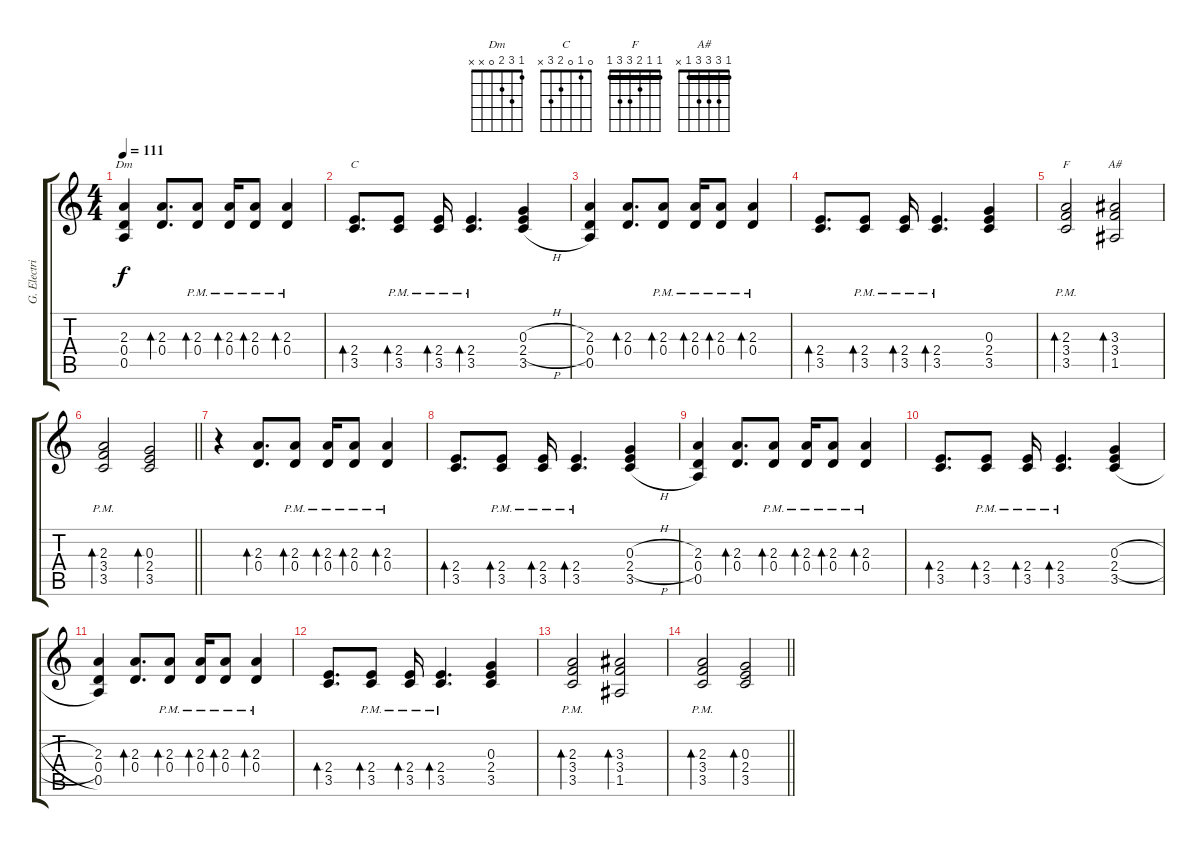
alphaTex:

\track ("G. Electrica" "G. Electri") {instrument overdrivenguitar}
\staff {score tabs}
\tuning (E4 B3 G3 D3 A2 E2) {hide}
\chord ("Dm" 1 3 2 0 x x)
\chord ("C" 0 1 0 2 3 x)
\chord ("F" 1 1 2 3 3 1) {barre 1}
\chord ("A#" 1 3 3 3 1 x) {barre 1}
\ts (4 4)
\tempo 111
\clef g2
\ks c
(2.3 0.4 0.5).4{ch "Dm" dy f} (2.3 0.4).8{d bd 60} (2.3 0.4{pm}).8{bd 60} (2.3 0.4{pm}).16{bd 60} (2.3 0.4{pm}).8{bd 60} (2.3 0.4{pm}).4{bd 60} |
(2.4 3.5).8{d bd 60 ch "C"} (2.4{pm} 3.5).8{bd 60} (2.4{pm} 3.5).16{bd 60} (2.4{pm} 3.5).4{d bd 60} (0.3{h} 2.4{h} 3.5{h}).4 |
(2.3 0.4 0.5).4 (2.3 0.4).8{d bd 60} (2.3 0.4{pm}).8{bd 60} (2.3 0.4{pm}).16{bd 60} (2.3 0.4{pm}).8{bd 60} (2.3 0.4{pm}).4{bd 60} |
(2.4 3.5).8{d bd 60} (2.4{pm} 3.5).8{bd 60} (2.4{pm} 3.5).16{bd 60} (2.4{pm} 3.5).4{d bd 60} (0.3 2.4 3.5).4 |
(2.3{pm} 3.4{pm} 3.5{pm}).2{bd 60 ch "F"} (3.3 3.4 1.5).2{bd 60 ch "A#"} |
\barLineRight lightlight
(2.3{pm} 3.4{pm} 3.5{pm}).2{bd 60} (0.3 2.4 3.5).2{bd 60} |
r.4 (2.3 0.4).8{d bd 60} (2.3 0.4{pm}).8{bd 60} (2.3 0.4{pm}).16{bd 60} (2.3 0.4{pm}).8{bd 60} (2.3 0.4{pm}).4{bd 60} |
(2.4 3.5).8{d bd 60} (2.4{pm} 3.5).8{bd 60} (2.4{pm} 3.5).16{bd 60} (2.4{pm} 3.5).4{d bd 60} (0.3{h} 2.4{h} 3.5{h}).4 |
(2.3 0.4 0.5).4 (2.3 0.4).8{d bd 60} (2.3 0.4{pm}).8{bd 60} (2.3 0.4{pm}).16{bd 60} (2.3 0.4{pm}).8{bd 60} (2.3 0.4{pm}).4{bd 60} |
(2.4 3.5).8{d bd 60} (2.4{pm} 3.5).8{bd 60} (2.4{pm} 3.5).16{bd 60} (2.4{pm} 3.5).4{d bd 60} (0.3{h} 2.4{h} 3.5{h}).4 |
(2.3 0.4 0.5).4 (2.3 0.4).8{d bd 60} (2.3 0.4{pm}).8{bd 60} (2.3 0.4{pm}).16{bd 60} (2.3 0.4{pm}).8{bd 60} (2.3 0.4{pm}).4{bd 60} |
(2.4 3.5).8{d bd 60} (2.4{pm} 3.5).8{bd 60} (2.4{pm} 3.5).16{bd 60} (2.4{pm} 3.5).4{d bd 60} (0.3 2.4 3.5).4 |
(2.3{pm} 3.4{pm} 3.5{pm}).2{bd 60} (3.3 3.4 1.5).2{bd 60} |
\barLineRight lightlight
(2.3{pm} 3.4{pm} 3.5{pm}).2{bd 60} (0.3 2.4 3.5).2{bd 60}
